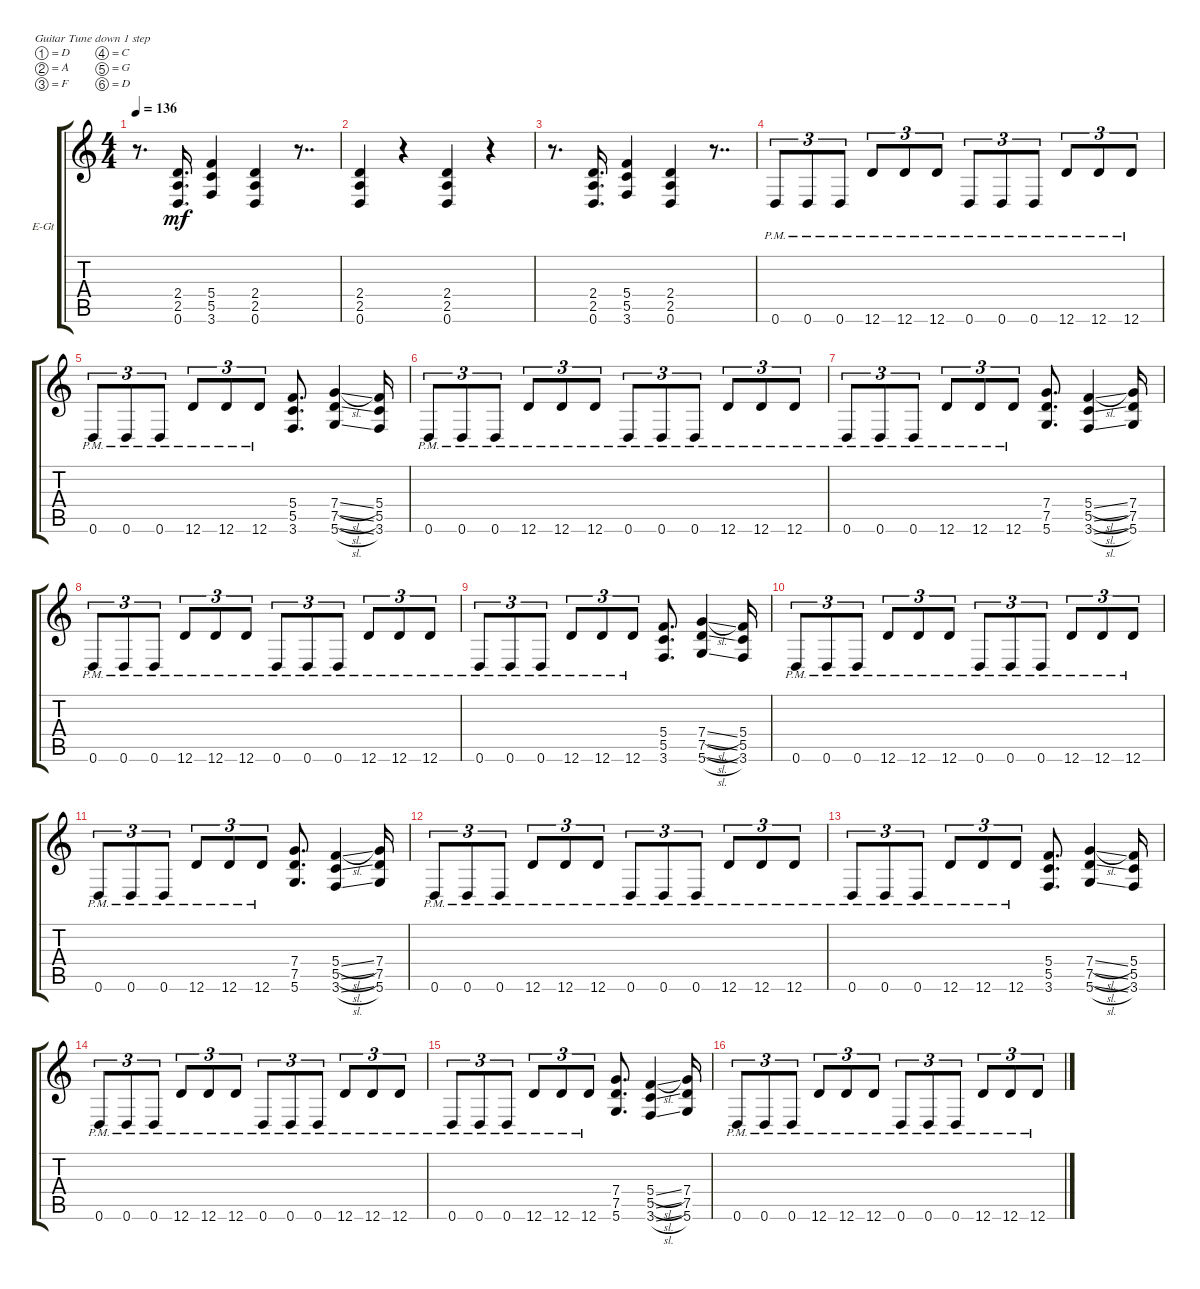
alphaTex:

\defaultSystemsLayout 4
\bracketExtendMode groupsimilarinstruments
\firstSystemTrackNameOrientation horizontal
\otherSystemsTrackNameOrientation horizontal
\track ("Electric Guitar" "E-Gt") {instrument distortionguitar}
\staff {score tabs}
\tuning (D4 A3 F3 C3 G2 D2)
\ts (4 4)
\tempo 136
\clef g2
\ks c
r.8{d dy mf} (0.6 2.5 2.4).16{d} (3.6 5.5 5.4).4 (0.6 2.5 2.4).4 r.8{dd} |
(0.6 2.5 2.4).4 r.4 (0.6 2.5 2.4).4 r.4 |
r.8{d} (0.6 2.5 2.4).16{d} (3.6 5.5 5.4).4 (0.6 2.5 2.4).4 r.8{dd} |
0.6{pm}.8{tu (3 2)} 0.6{pm}.8{tu (3 2)} 0.6{pm}.8{tu (3 2)} 12.6{pm}.8{tu (3 2)} 12.6{pm}.8{tu (3 2)} 12.6{pm}.8{tu (3 2)} 0.6{pm}.8{tu (3 2)} 0.6{pm}.8{tu (3 2)} 0.6{pm}.8{tu (3 2)} 12.6{pm}.8{tu (3 2)} 12.6{pm}.8{tu (3 2)} 12.6{pm}.8{tu (3 2)} |
0.6{pm}.8{tu (3 2)} 0.6{pm}.8{tu (3 2)} 0.6{pm}.8{tu (3 2)} 12.6{pm}.8{tu (3 2)} 12.6{pm}.8{tu (3 2)} 12.6{pm}.8{tu (3 2)} (3.6 5.5 5.4).8{d} (5.6{sl} 7.5{sl} 7.4{sl}).4 (3.6 5.5 5.4).16 |
0.6{pm}.8{tu (3 2)} 0.6{pm}.8{tu (3 2)} 0.6{pm}.8{tu (3 2)} 12.6{pm}.8{tu (3 2)} 12.6{pm}.8{tu (3 2)} 12.6{pm}.8{tu (3 2)} 0.6{pm}.8{tu (3 2)} 0.6{pm}.8{tu (3 2)} 0.6{pm}.8{tu (3 2)} 12.6{pm}.8{tu (3 2)} 12.6{pm}.8{tu (3 2)} 12.6{pm}.8{tu (3 2)} |
0.6{pm}.8{tu (3 2)} 0.6{pm}.8{tu (3 2)} 0.6{pm}.8{tu (3 2)} 12.6{pm}.8{tu (3 2)} 12.6{pm}.8{tu (3 2)} 12.6{pm}.8{tu (3 2)} (5.6 7.5 7.4).8{d} (3.6{sl} 5.5{sl} 5.4{sl}).4 (5.6 7.5 7.4).16 |
0.6{pm}.8{tu (3 2)} 0.6{pm}.8{tu (3 2)} 0.6{pm}.8{tu (3 2)} 12.6{pm}.8{tu (3 2)} 12.6{pm}.8{tu (3 2)} 12.6{pm}.8{tu (3 2)} 0.6{pm}.8{tu (3 2)} 0.6{pm}.8{tu (3 2)} 0.6{pm}.8{tu (3 2)} 12.6{pm}.8{tu (3 2)} 12.6{pm}.8{tu (3 2)} 12.6{pm}.8{tu (3 2)} |
0.6{pm}.8{tu (3 2)} 0.6{pm}.8{tu (3 2)} 0.6{pm}.8{tu (3 2)} 12.6{pm}.8{tu (3 2)} 12.6{pm}.8{tu (3 2)} 12.6{pm}.8{tu (3 2)} (3.6 5.5 5.4).8{d} (5.6{sl} 7.5{sl} 7.4{sl}).4 (3.6 5.5 5.4).16 |
0.6{pm}.8{tu (3 2)} 0.6{pm}.8{tu (3 2)} 0.6{pm}.8{tu (3 2)} 12.6{pm}.8{tu (3 2)} 12.6{pm}.8{tu (3 2)} 12.6{pm}.8{tu (3 2)} 0.6{pm}.8{tu (3 2)} 0.6{pm}.8{tu (3 2)} 0.6{pm}.8{tu (3 2)} 12.6{pm}.8{tu (3 2)} 12.6{pm}.8{tu (3 2)} 12.6{pm}.8{tu (3 2)} |
0.6{pm}.8{tu (3 2)} 0.6{pm}.8{tu (3 2)} 0.6{pm}.8{tu (3 2)} 12.6{pm}.8{tu (3 2)} 12.6{pm}.8{tu (3 2)} 12.6{pm}.8{tu (3 2)} (5.6 7.5 7.4).8{d} (3.6{sl} 5.5{sl} 5.4{sl}).4 (5.6 7.5 7.4).16 |
0.6{pm}.8{tu (3 2)} 0.6{pm}.8{tu (3 2)} 0.6{pm}.8{tu (3 2)} 12.6{pm}.8{tu (3 2)} 12.6{pm}.8{tu (3 2)} 12.6{pm}.8{tu (3 2)} 0.6{pm}.8{tu (3 2)} 0.6{pm}.8{tu (3 2)} 0.6{pm}.8{tu (3 2)} 12.6{pm}.8{tu (3 2)} 12.6{pm}.8{tu (3 2)} 12.6{pm}.8{tu (3 2)} |
0.6{pm}.8{tu (3 2)} 0.6{pm}.8{tu (3 2)} 0.6{pm}.8{tu (3 2)} 12.6{pm}.8{tu (3 2)} 12.6{pm}.8{tu (3 2)} 12.6{pm}.8{tu (3 2)} (3.6 5.5 5.4).8{d} (5.6{sl} 7.5{sl} 7.4{sl}).4 (3.6 5.5 5.4).16 |
0.6{pm}.8{tu (3 2)} 0.6{pm}.8{tu (3 2)} 0.6{pm}.8{tu (3 2)} 12.6{pm}.8{tu (3 2)} 12.6{pm}.8{tu (3 2)} 12.6{pm}.8{tu (3 2)} 0.6{pm}.8{tu (3 2)} 0.6{pm}.8{tu (3 2)} 0.6{pm}.8{tu (3 2)} 12.6{pm}.8{tu (3 2)} 12.6{pm}.8{tu (3 2)} 12.6{pm}.8{tu (3 2)} |
0.6{pm}.8{tu (3 2)} 0.6{pm}.8{tu (3 2)} 0.6{pm}.8{tu (3 2)} 12.6{pm}.8{tu (3 2)} 12.6{pm}.8{tu (3 2)} 12.6{pm}.8{tu (3 2)} (5.6 7.5 7.4).8{d} (3.6{sl} 5.5{sl} 5.4{sl}).4 (5.6 7.5 7.4).16 |
0.6{pm}.8{tu (3 2)} 0.6{pm}.8{tu (3 2)} 0.6{pm}.8{tu (3 2)} 12.6{pm}.8{tu (3 2)} 12.6{pm}.8{tu (3 2)} 12.6{pm}.8{tu (3 2)} 0.6{pm}.8{tu (3 2)} 0.6{pm}.8{tu (3 2)} 0.6{pm}.8{tu (3 2)} 12.6{pm}.8{tu (3 2)} 12.6{pm}.8{tu (3 2)} 12.6{pm}.8{tu (3 2)}
